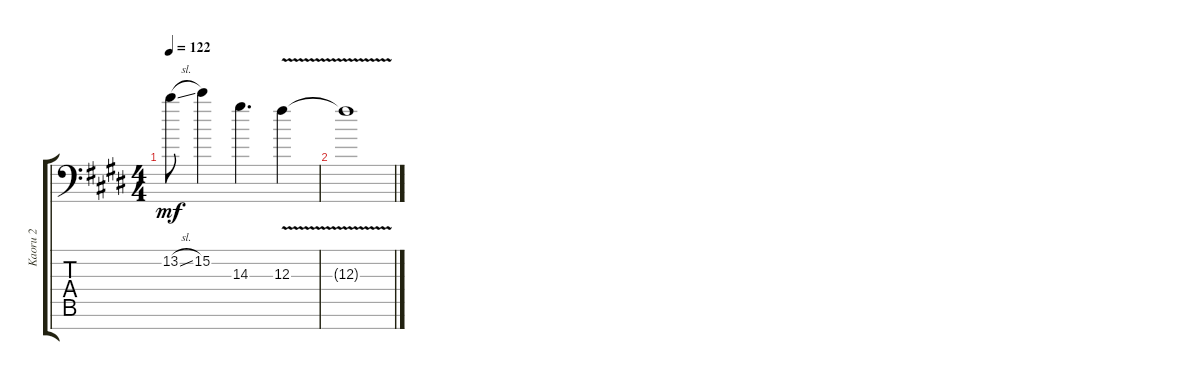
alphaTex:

\track ("Kaoru 2" "Kaoru 2") {instrument electricguitarjazz}
\staff {score tabs}
\tuning (Eb4 Bb3 Gb3 Db3 Ab2 Db2 Ab1) {hide}
\ts (4 4)
\tempo 122
\clef f4
\ks c#minor
13.2{sl}.8{dy mf} 15.2.4 14.3.4{d} 12.3{v}.4 |
12.3{v t}.1
